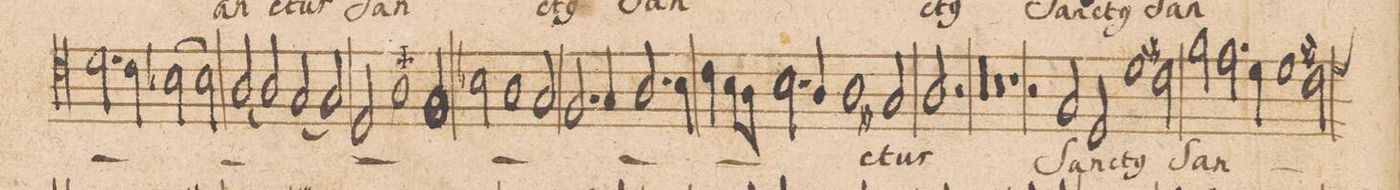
**kern	**text
*I"ALTVS.	*
*clefC4	*
*k[]	*
*met(C|)	*
*M2/1	*
2.d\	.
4c\	.
(2B-X\	.
2B-\)	.
=14-	=14-
(2A/	.
2A/)	.
(2G/	.
2G/)	.
=15-	=15-
2D/	.
1A	.
2Fny/	.
=16-	=16-
2B-X\	.
1A	.
2G/	.
=17-	=17-
2.F/	.
4G/	.
2.A/	.
4Bny\	.
=18-	=18-
4c\	.
8B\L	.
8A\J	.
2.B\	.
4A/	.
1A\	.
=19-	=19-
2G#X/	.
2A/	-ctus
2r	.
=20-	=20-
00r	.
=21-	=21-
=22-	=22-
0r	.
=23-	=23-
1r	.
2r	.
2Gny/	San-
=24-	=24-
2D/	.
1d	-ct(us)
2c#X\	San-
=25-	=25-
2f\	.
2.e\	.
4d\	.
1d\	.
=26-	=26-
2c#X\	.
*-	*-
